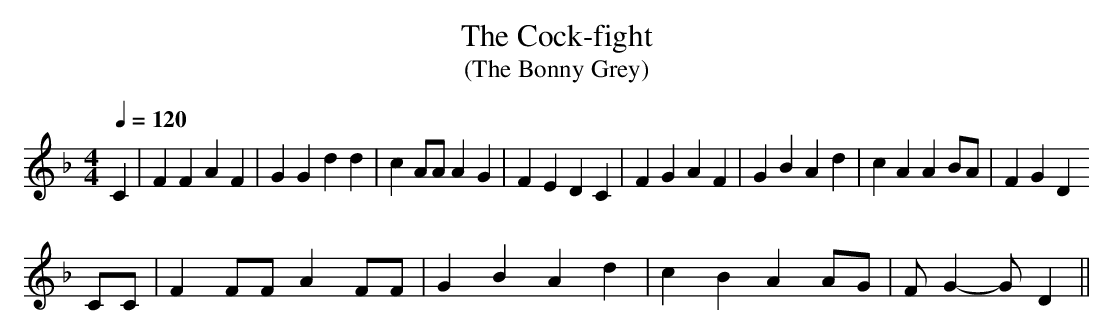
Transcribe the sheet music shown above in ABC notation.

X:1
T:The Cock-fight
T:(The Bonny Grey)
M:4/4
L:1/4
Q:120
K:DMin
C|FFAF|GGdd|c A/2A/2 AG|FEDC|FGAF|GBAd|cAA B/2A/2|FGD
C/2C/2|F F/2F/2A F/2F/2|GBAd|cBA A/2G/2|F/2G-G/2D||
